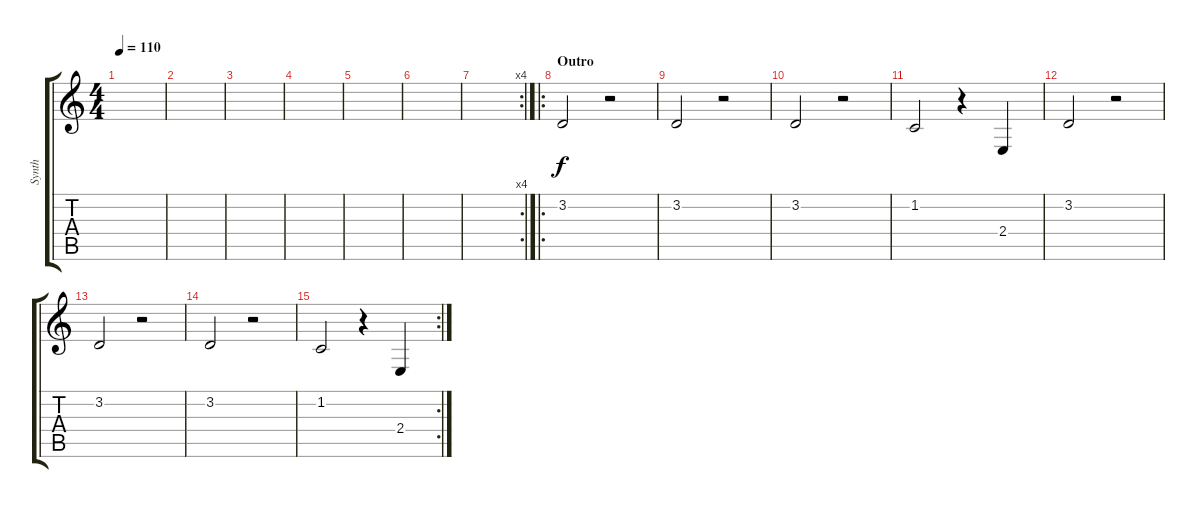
\track ("Synth" "Synth") {instrument pad7halo}
\staff {score tabs}
\tuning (E4 B3 G3 D3 A2 E2) {hide}
\ts (4 4)
\tempo 110
\clef g2
\ks c
|
|
|
|
|
|
\rc 4
|
\ro
\section ("" "Outro")
3.2.2 r.2 |
3.2.2 r.2 |
3.2.2 r.2 |
1.2.2 r.4 2.4.4 |
3.2.2 r.2 |
3.2.2 r.2 |
3.2.2 r.2 |
\rc 2
1.2.2 r.4 2.4.4
